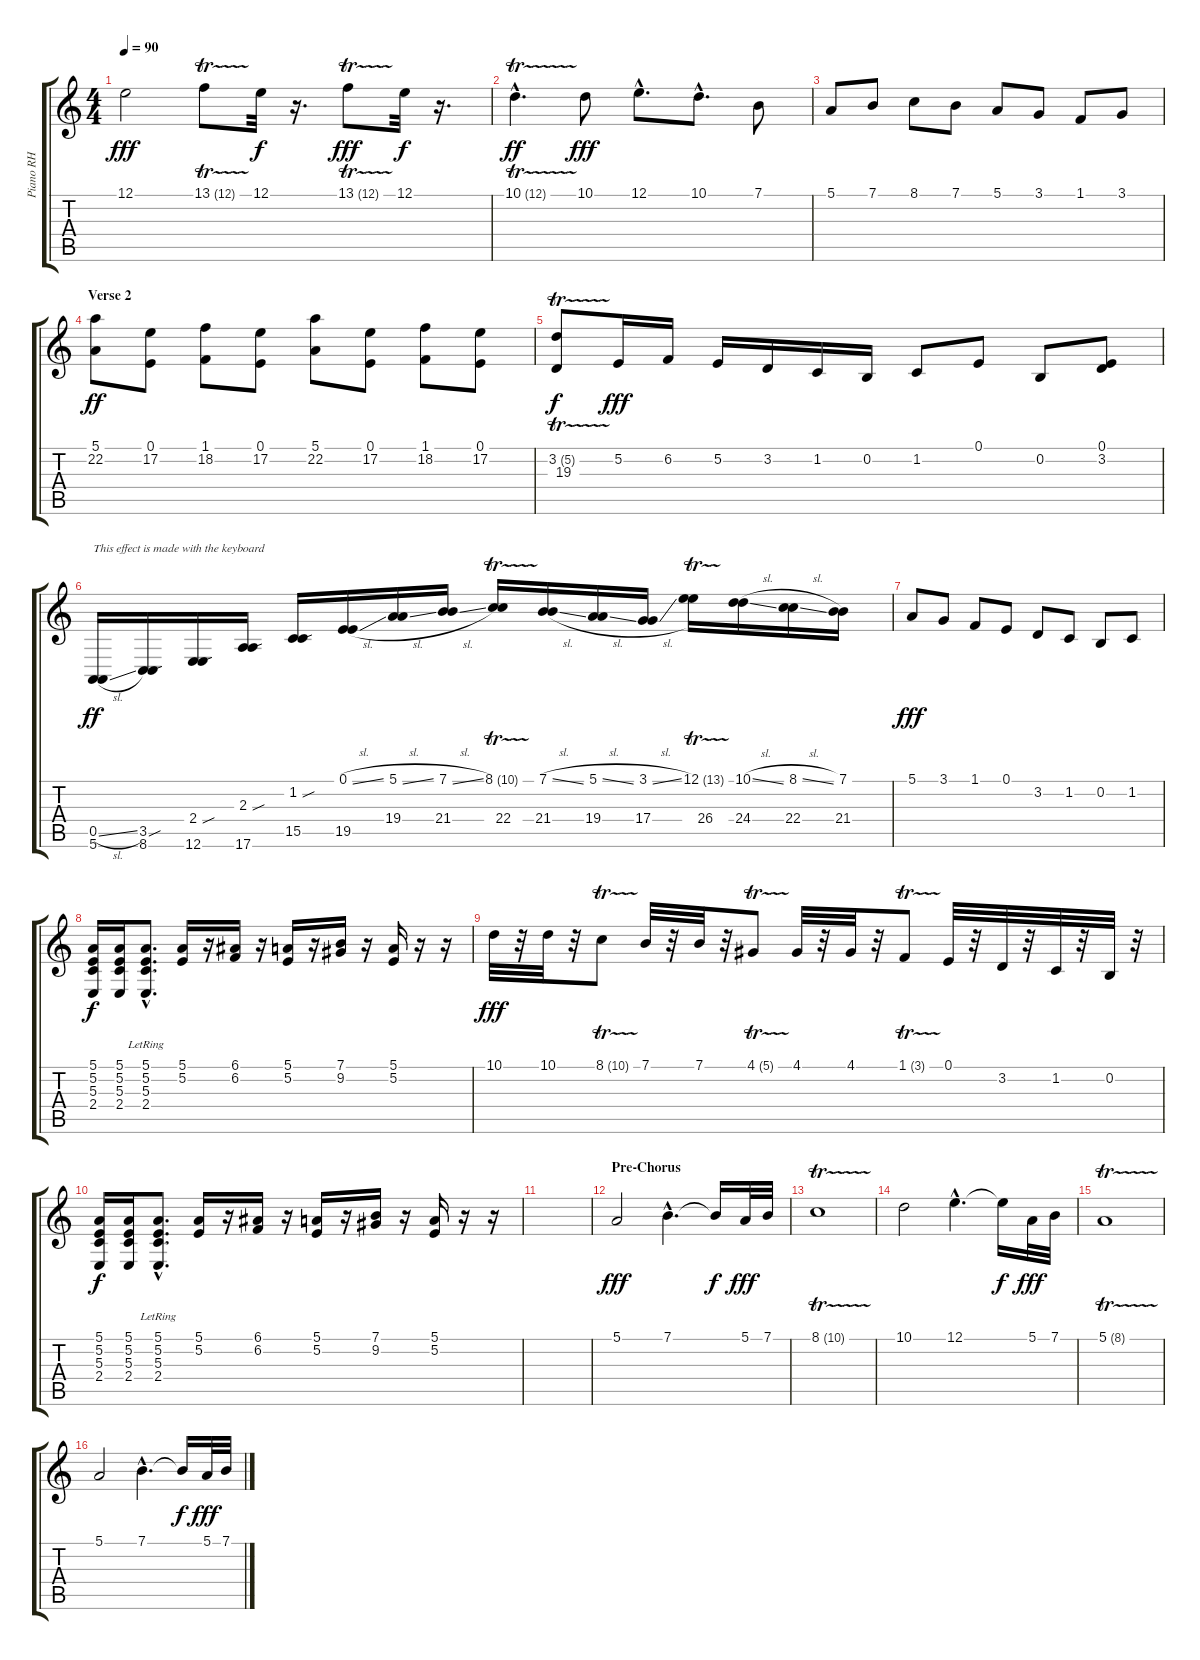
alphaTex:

\track ("Piano RH" "Piano RH") {instrument acousticgrandpiano}
\staff {score tabs}
\tuning (E4 B3 G3 D3 A2 E2) {hide}
\ts (4 4)
\tempo 90
\clef g2
\ks c
12.1.2{dy fff} 13.1{tr (12 64)}.8 12.1.32{dy f} r.16{d} 13.1{tr (12 64)}.8{dy fff} 12.1.32{dy f} r.16{d} |
10.1{tr (12 64) hac}.4{d dy ff} 10.1.8{dy fff} 12.1{hac}.8{d} 10.1{hac}.8{d} 7.1.8 |
5.1.8 7.1.8 8.1.8 7.1.8 5.1.8 3.1.8 1.1.8 3.1.8 |
\section ("" "Verse 2")
(5.1 22.2).8{dy ff} (0.1 17.2).8 (1.1 18.2).8 (0.1 17.2).8 (5.1 22.2).8 (0.1 17.2).8 (1.1 18.2).8 (0.1 17.2).8 |
(3.2{tr (5 64)} 19.3).8{dy f} 5.2.16{dy fff} 6.2.16 5.2.16 3.2.16 1.2.16 0.2.16 1.2.8 0.1.8 0.2.8 (0.1 3.2).8 |
(0.5{sl} 5.6).16{txt "This effect is made with the keyboard" dy ff} (3.5{sou} 8.6).16 (2.4{sou} 12.6).16 (2.3{sou} 17.6).16 (1.2{sou} 15.5).16 (0.1{sl} 19.5).16 (5.1{sl} 19.4).16 (7.1{sl} 21.4).16 (8.1{tr (10 64)} 22.4).16 (7.1{sl} 21.4).16 (5.1{sl} 19.4).16 (3.1{sl} 17.4).16 (12.1{tr (13 64)} 26.4).16 (10.1{sl} 24.4).16 (8.1{sl} 22.4).16 (7.1 21.4).16 |
5.1.8{dy fff} 3.1.8 1.1.8 0.1.8 3.2.8 1.2.8 0.2.8 1.2.8 |
(5.1 5.2 5.3 2.4).16{dy f} (5.1 5.2 5.3 2.4).16 (5.1{hac lr} 5.2{hac lr} 5.3{hac lr} 2.4{hac lr}).8{d} (5.1 5.2).16 r.16 (6.1 6.2).16 r.16 (5.1 5.2).16 r.16 (7.1 9.2).16 r.16 (5.1 5.2).16 r.16 r.16 |
10.1.32{dy fff} r.32 10.1.32 r.32 8.1{tr (10 64)}.8 7.1.32 r.32 7.1.32 r.32 4.1{tr (5 64)}.8 4.1.32 r.32 4.1.32 r.32 1.1{tr (3 64)}.8 0.1.32 r.32 3.2.32 r.32 1.2.32 r.32 0.2.32 r.32 |
(5.1 5.2 5.3 2.4).16{dy f} (5.1 5.2 5.3 2.4).16 (5.1{hac lr} 5.2{hac lr} 5.3{hac lr} 2.4{hac lr}).8{d} (5.1 5.2).16 r.16 (6.1 6.2).16 r.16 (5.1 5.2).16 r.16 (7.1 9.2).16 r.16 (5.1 5.2).16 r.16 r.16 |
|
\section ("" "Pre-Chorus")
5.1.2{dy fff} 7.1{hac}.4{d} 7.1{t}.16{dy f} 5.1.32{dy fff} 7.1.32 |
8.1{tr (10 64)}.1 |
10.1.2 12.1{hac}.4{d} 12.1{t}.16{dy f} 5.1.32{dy fff} 7.1.32 |
5.1{tr (8 64)}.1 |
5.1.2 7.1{hac}.4{d} 7.1{t}.16{dy f} 5.1.32{dy fff} 7.1.32
